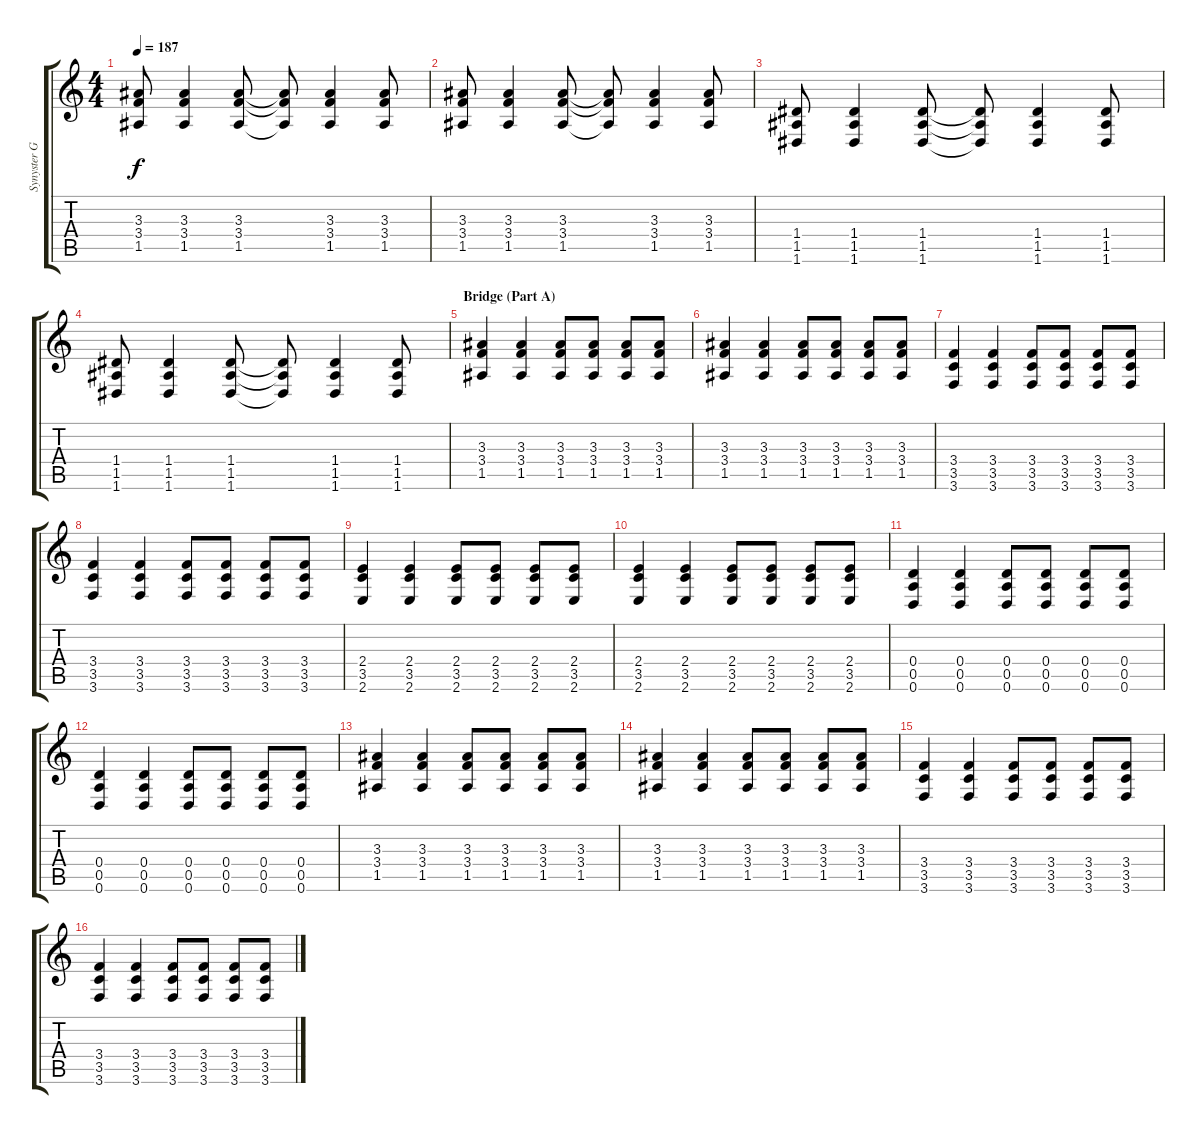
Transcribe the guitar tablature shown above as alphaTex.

\track ("Synyster Gates (Rhythm)" "Synyster G") {instrument distortionguitar}
\staff {score tabs}
\tuning (E4 B3 G3 D3 A2 D2) {hide}
\ts (4 4)
\tempo 187
\clef g2
\ks c
(3.3 3.4 1.5).8{dy f} (3.3 3.4 1.5).4 (3.3 3.4 1.5).8 (3.3{t} 3.4{t} 1.5{t}).8 (3.3 3.4 1.5).4 (3.3 3.4 1.5).8 |
(3.3 3.4 1.5).8 (3.3 3.4 1.5).4 (3.3 3.4 1.5).8 (3.3{t} 3.4{t} 1.5{t}).8 (3.3 3.4 1.5).4 (3.3 3.4 1.5).8 |
(1.4 1.5 1.6).8 (1.4 1.5 1.6).4 (1.4 1.5 1.6).8 (1.4{t} 1.5{t} 1.6{t}).8 (1.4 1.5 1.6).4 (1.4 1.5 1.6).8 |
(1.4 1.5 1.6).8 (1.4 1.5 1.6).4 (1.4 1.5 1.6).8 (1.4{t} 1.5{t} 1.6{t}).8 (1.4 1.5 1.6).4 (1.4 1.5 1.6).8 |
\section ("" "Bridge (Part A)")
(3.3 3.4 1.5).4 (3.3 3.4 1.5).4 (3.3 3.4 1.5).8 (3.3 3.4 1.5).8 (3.3 3.4 1.5).8 (3.3 3.4 1.5).8 |
(3.3 3.4 1.5).4 (3.3 3.4 1.5).4 (3.3 3.4 1.5).8 (3.3 3.4 1.5).8 (3.3 3.4 1.5).8 (3.3 3.4 1.5).8 |
(3.4 3.5 3.6).4 (3.4 3.5 3.6).4 (3.4 3.5 3.6).8 (3.4 3.5 3.6).8 (3.4 3.5 3.6).8 (3.4 3.5 3.6).8 |
(3.4 3.5 3.6).4 (3.4 3.5 3.6).4 (3.4 3.5 3.6).8 (3.4 3.5 3.6).8 (3.4 3.5 3.6).8 (3.4 3.5 3.6).8 |
(2.4 3.5 2.6).4 (2.4 3.5 2.6).4 (2.4 3.5 2.6).8 (2.4 3.5 2.6).8 (2.4 3.5 2.6).8 (2.4 3.5 2.6).8 |
(2.4 3.5 2.6).4 (2.4 3.5 2.6).4 (2.4 3.5 2.6).8 (2.4 3.5 2.6).8 (2.4 3.5 2.6).8 (2.4 3.5 2.6).8 |
(0.4 0.5 0.6).4 (0.4 0.5 0.6).4 (0.4 0.5 0.6).8 (0.4 0.5 0.6).8 (0.4 0.5 0.6).8 (0.4 0.5 0.6).8 |
(0.4 0.5 0.6).4 (0.4 0.5 0.6).4 (0.4 0.5 0.6).8 (0.4 0.5 0.6).8 (0.4 0.5 0.6).8 (0.4 0.5 0.6).8 |
(3.3 3.4 1.5).4 (3.3 3.4 1.5).4 (3.3 3.4 1.5).8 (3.3 3.4 1.5).8 (3.3 3.4 1.5).8 (3.3 3.4 1.5).8 |
(3.3 3.4 1.5).4 (3.3 3.4 1.5).4 (3.3 3.4 1.5).8 (3.3 3.4 1.5).8 (3.3 3.4 1.5).8 (3.3 3.4 1.5).8 |
(3.4 3.5 3.6).4 (3.4 3.5 3.6).4 (3.4 3.5 3.6).8 (3.4 3.5 3.6).8 (3.4 3.5 3.6).8 (3.4 3.5 3.6).8 |
(3.4 3.5 3.6).4 (3.4 3.5 3.6).4 (3.4 3.5 3.6).8 (3.4 3.5 3.6).8 (3.4 3.5 3.6).8 (3.4 3.5 3.6).8
